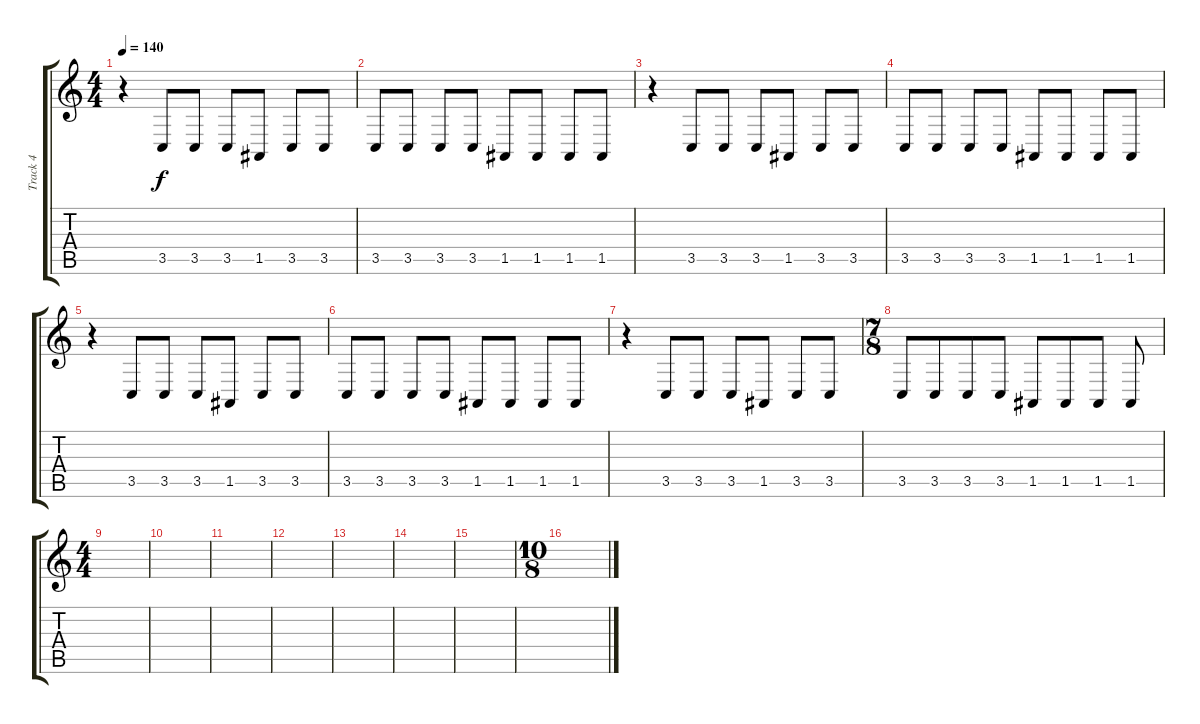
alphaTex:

\track ("Track 4" "Track 4") {instrument woodblock}
\staff {score tabs}
\tuning (E4 B3 G3 D3 A2 E2) {hide}
\ts (4 4)
\tempo 140
\clef g2
\ks c
r.4{dy f instrument woodblock} 3.5.8 3.5.8 3.5.8 1.5.8 3.5.8 3.5.8 |
3.5.8 3.5.8 3.5.8 3.5.8 1.5.8 1.5.8 1.5.8 1.5.8 |
r.4 3.5.8 3.5.8 3.5.8 1.5.8 3.5.8 3.5.8 |
3.5.8 3.5.8 3.5.8 3.5.8 1.5.8 1.5.8 1.5.8 1.5.8 |
r.4 3.5.8 3.5.8 3.5.8 1.5.8 3.5.8 3.5.8 |
3.5.8 3.5.8 3.5.8 3.5.8 1.5.8 1.5.8 1.5.8 1.5.8 |
r.4 3.5.8 3.5.8 3.5.8 1.5.8 3.5.8 3.5.8 |
\ts (7 8)
3.5.8 3.5.8 3.5.8 3.5.8 1.5.8 1.5.8 1.5.8 1.5.8 |
\ts (4 4)
|
|
|
|
|
|
|
\ts (10 8)
